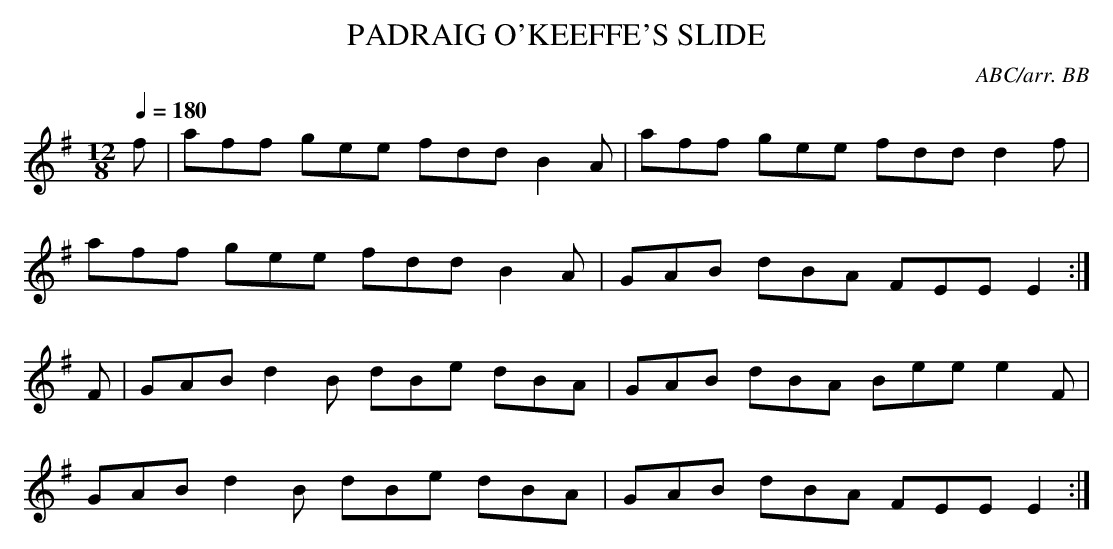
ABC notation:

X:1
T:PADRAIG O'KEEFFE'S SLIDE
C:ABC/arr. BB
Q:1/4=180
M:12/8
L:1/8
K:G
f|aff gee fdd B2 A|aff gee fdd d2f|
aff gee fdd B2A|GAB dBA FEE E2 :|
F|GAB d2B dBe dBA|GAB dBA Bee e2F|
GAB d2B dBe dBA|GAB dBA FEE E2 :|
